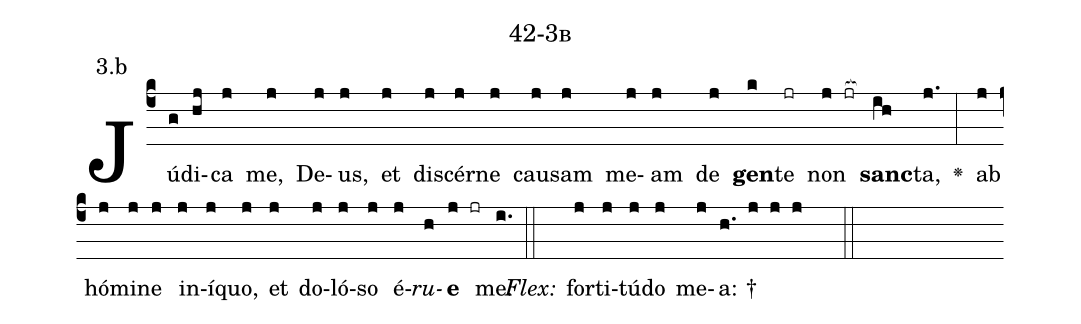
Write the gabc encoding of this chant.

name: 42-3b;
annotation: 3.b;
%%
(c4)Jú(g)di(hj)ca(j) me,(j) De(j)us,(j) et(j) di(j)scér(j)ne(j) cau(j)sam(j) me(j)am(j) de(j) <b>gen</b>(k)te(jr) non(j jr[ocb:1{]) <b>sanc</b>(ih[ocb:0}])ta,(j.) <v>\greheightstar</v>(:) ab(j) hó(j)mi(j)ne(j) in(j)í(j)quo,(j) et(j) do(j)ló(j)so(j) é(j)<i>ru</i>(h)<b>e</b>(j jr) me.(i.) (::)
<i>Flex:</i>()  for(j)ti(j)tú(j)do(j) me(j)a: †(h. j j j  ::)

%E(j) u(j) o(j) u(h) a(j) e.(i.) (::)
